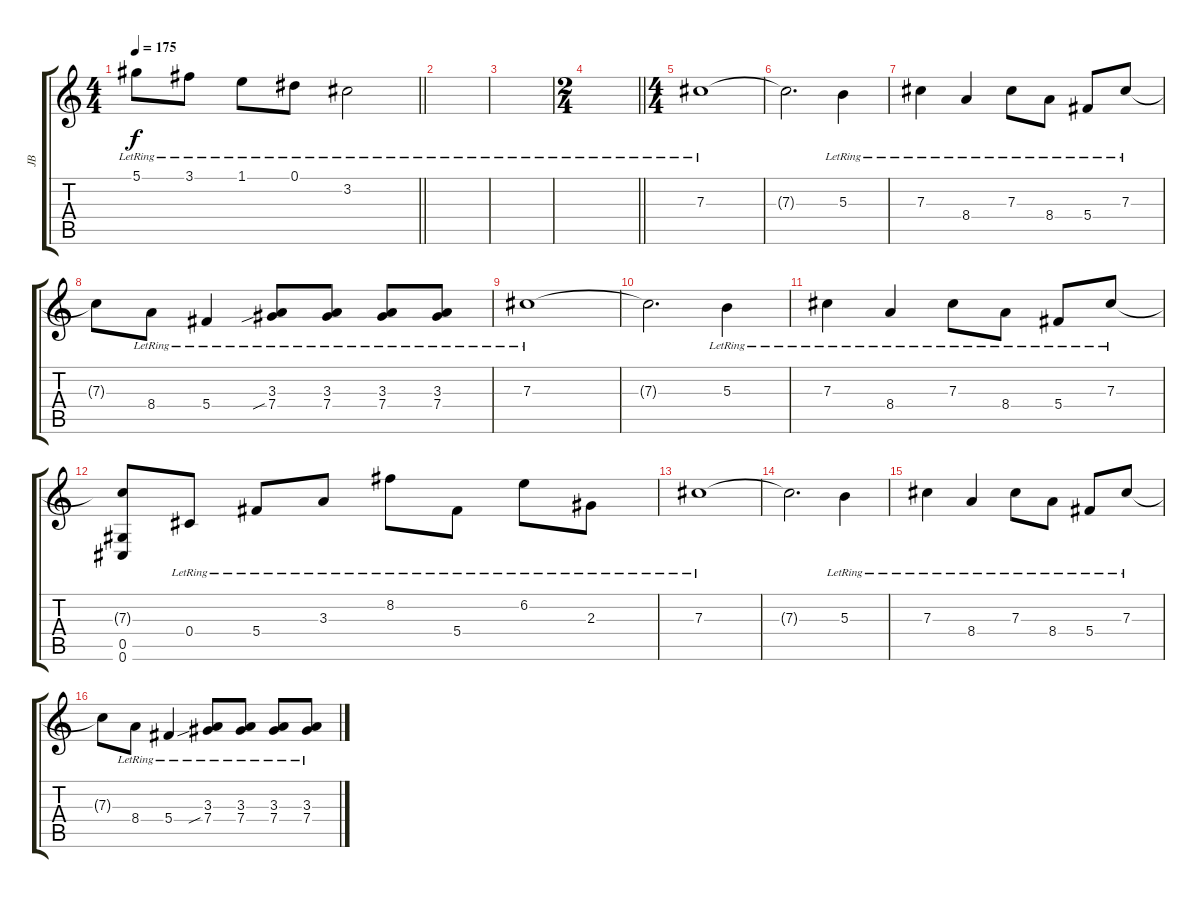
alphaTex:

\track ("JB" "JB") {instrument acousticguitarsteel}
\staff {score tabs}
\tuning (Eb4 Bb3 Gb3 Db3 Ab2 Db2) {hide}
\ts (4 4)
\tempo 175
\clef g2
\barLineRight lightlight
\ks c
5.1{lr}.8{dy f} 3.1{lr}.8 1.1{lr}.8 0.1{lr}.8 3.2{lr}.2 |
\section ("" "")
|
|
\ts (2 4)
\barLineRight lightlight
|
\ts (4 4)
\section ("" "")
7.3{lr}.1 |
7.3{t}.2{d} 5.3{lr}.4 |
7.3{lr}.4 8.4{lr}.4 7.3{lr}.8 8.4{lr}.8 5.4{lr}.8 7.3{lr}.8 |
7.3{t}.8 8.4{lr}.8 5.4{lr}.4 (3.3{lr} 7.4{sib lr}).8 (3.3{lr} 7.4{lr}).8 (3.3{lr} 7.4{lr}).8 (3.3{lr} 7.4{lr}).8 |
7.3{lr}.1 |
7.3{t}.2{d} 5.3{lr}.4 |
7.3{lr}.4 8.4{lr}.4 7.3{lr}.8 8.4{lr}.8 5.4{lr}.8 7.3{lr}.8 |
(7.3{t} 0.5 0.6).8 0.4{lr}.8 5.4{lr}.8 3.3{lr}.8 8.2{lr}.8 5.4{lr}.8 6.2{lr}.8 2.3{lr}.8 |
7.3{lr}.1 |
7.3{t}.2{d} 5.3{lr}.4 |
7.3{lr}.4 8.4{lr}.4 7.3{lr}.8 8.4{lr}.8 5.4{lr}.8 7.3{lr}.8 |
7.3{t}.8 8.4{lr}.8 5.4{lr}.4 (3.3{lr} 7.4{sib lr}).8 (3.3{lr} 7.4{lr}).8 (3.3{lr} 7.4{lr}).8 (3.3{lr} 7.4{lr}).8
